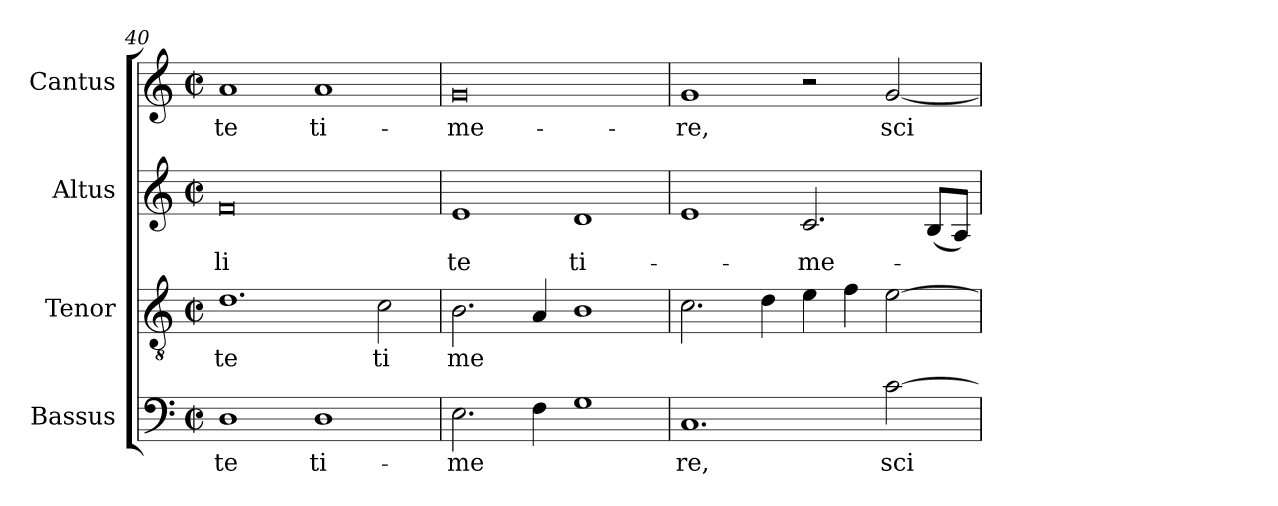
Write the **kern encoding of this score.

**kern	**text	**kern	**text	**kern	**text	**kern	**text
*part4	*part4	*part3	*part3	*part2	*part2	*part1	*part1
*staff4	*staff4	*staff3	*staff3	*staff2	*staff2	*staff1	*staff1
*I"Bassus	*	*I"Tenor	*	*I"Altus	*	*I"Cantus	*
*clefF4	*	*clefGv2	*	*clefG2	*	*clefG2	*
*M2/2	*	*M2/2	*	*M2/2	*	*M2/2	*
*met(c|)	*	*met(c|)	*	*met(c|)	*	*met(c|)	*
=40	=40	=40	=40	=40	=40	=40	=40
!	!LO:LY:b:cj	!	!LO:LY:b:cj	!	!LO:LY:b:cj	!	!LO:LY:b:cj
1D	-te	1.d	te	0f	li	1a	-te
!	!LO:LY:b:cj	!	!	!	!	!	!LO:LY:b:cj
1D	ti-	.	.	.	.	1a	ti-
!	!	!	!LO:LY:b:cj	!	!	!	!
.	.	2c\	ti	.	.	.	.
!!LO:LB:g=z
=41	=41	=41	=41	=41	=41	=41	=41
!	!LO:LY:b	!	!LO:LY:b	!	!LO:LY:b:cj	!	!LO:LY:b:cj
2.E\	-me	2.B\	me	1e	te	0g	-me-
4F\	.	4A/	.	.	.	.	.
!	!	!	!	!	!LO:LY:b:cj	!	!
1G	.	1B	.	1d	ti-	.	.
=42	=42	=42	=42	=42	=42	=42	=42
!	!LO:LY:b:cj	!	!	!	!	!	!LO:LY:b:cj
1.C	re,	2.c\	.	1e	.	1g	-re,
.	.	4d\	.	.	.	.	.
!	!	!	!	!	!LO:LY:b	!	!
.	.	4e\	.	2.c/	-me-	2r	.
.	.	4f\	.	.	.	.	.
!	!LO:LY:b	!	!	!	!	!	!LO:LY:b
[>2c\	sci	[>2e\	.	.	.	[<2g/	sci-
.	.	.	.	(>8B/L	.	.	.
.	.	.	.	8A/J)	.	.	.
=	=	=	=	=	=	=	=
*-	*-	*-	*-	*-	*-	*-	*-
